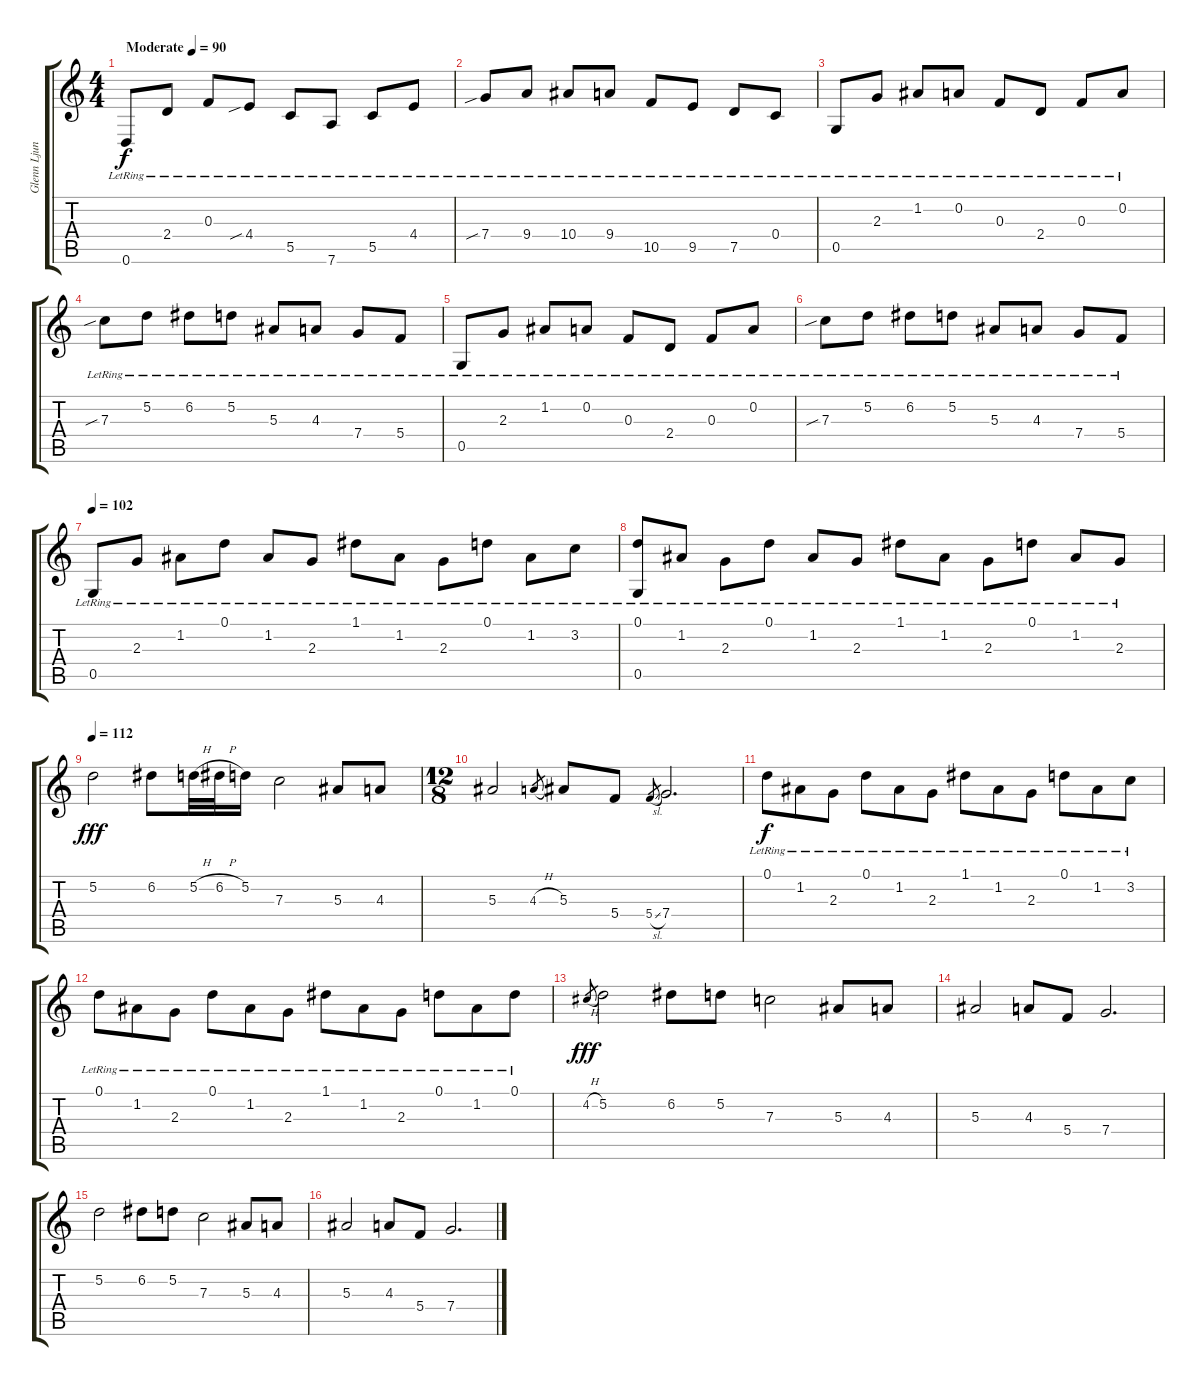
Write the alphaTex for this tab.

\track ("Glenn Ljungstrom (Acoustic)" "Glenn Ljun") {instrument acousticguitarnylon}
\staff {score tabs}
\tuning (D4 A3 F3 C3 G2 D2) {hide}
\ts (4 4)
\tempo (90 "Moderate")
\clef g2
\ks c
0.6{lr}.8{dy f instrument acousticguitarnylon} 2.4{lr}.8 0.3{lr}.8 4.4{sib lr}.8 5.5{lr}.8 7.6{lr}.8 5.5{lr}.8 4.4{lr}.8 |
7.4{sib lr}.8 9.4{lr}.8 10.4{lr}.8 9.4{lr}.8 10.5{lr}.8 9.5{lr}.8 7.5{lr}.8 0.4{lr}.8 |
0.5{lr}.8 2.3{lr}.8 1.2{lr}.8 0.2{lr}.8 0.3{lr}.8 2.4{lr}.8 0.3{lr}.8 0.2{lr}.8 |
7.3{sib lr}.8 5.2{lr}.8 6.2{lr}.8 5.2{lr}.8 5.3{lr}.8 4.3{lr}.8 7.4{lr}.8 5.4{lr}.8 |
0.5{lr}.8 2.3{lr}.8 1.2{lr}.8 0.2{lr}.8 0.3{lr}.8 2.4{lr}.8 0.3{lr}.8 0.2{lr}.8 |
7.3{sib lr}.8 5.2{lr}.8 6.2{lr}.8 5.2{lr}.8 5.3{lr}.8 4.3{lr}.8 7.4{lr}.8 5.4{lr}.8 |
\tempo 102
0.5{lr}.8 2.3{lr}.8 1.2{lr}.8 0.1{lr}.8 1.2{lr}.8 2.3{lr}.8 1.1{lr}.8 1.2{lr}.8 2.3{lr}.8 0.1{lr}.8 1.2{lr}.8 3.2{lr}.8 |
\tempo (124 1.375)
(0.1{lr} 0.5{lr}).8 1.2{lr}.8 2.3{lr}.8 0.1{lr}.8 1.2{lr}.8 2.3{lr}.8 1.1{lr}.8 1.2{lr}.8 2.3{lr}.8 0.1{lr}.8 1.2{lr}.8 2.3{lr}.8 |
\tempo 112
5.2.2{dy fff} 6.2.8 5.2{h}.32 6.2{h}.32 5.2.16 7.3.2 5.3.8 4.3.8 |
\ts (12 8)
5.3.2 4.3{h}.8{gr} 5.3.8 5.4.8 5.4{sl}.8{gr} 7.4.2{d} |
0.1{lr}.8{dy f} 1.2{lr}.8 2.3{lr}.8 0.1{lr}.8 1.2{lr}.8 2.3{lr}.8 1.1{lr}.8 1.2{lr}.8 2.3{lr}.8 0.1{lr}.8 1.2{lr}.8 3.2{lr}.8 |
0.1{lr}.8 1.2{lr}.8 2.3{lr}.8 0.1{lr}.8 1.2{lr}.8 2.3{lr}.8 1.1{lr}.8 1.2{lr}.8 2.3{lr}.8 0.1{lr}.8 1.2{lr}.8 0.1{lr}.8 |
4.2{h}.8{gr dy fff} 5.2.2 6.2.8 5.2.8 7.3.2 5.3.8 4.3.8 |
5.3.2 4.3.8 5.4.8 7.4.2{d} |
5.2.2 6.2.8 5.2.8 7.3.2 5.3.8 4.3.8 |
5.3.2 4.3.8 5.4.8 7.4.2{d}
